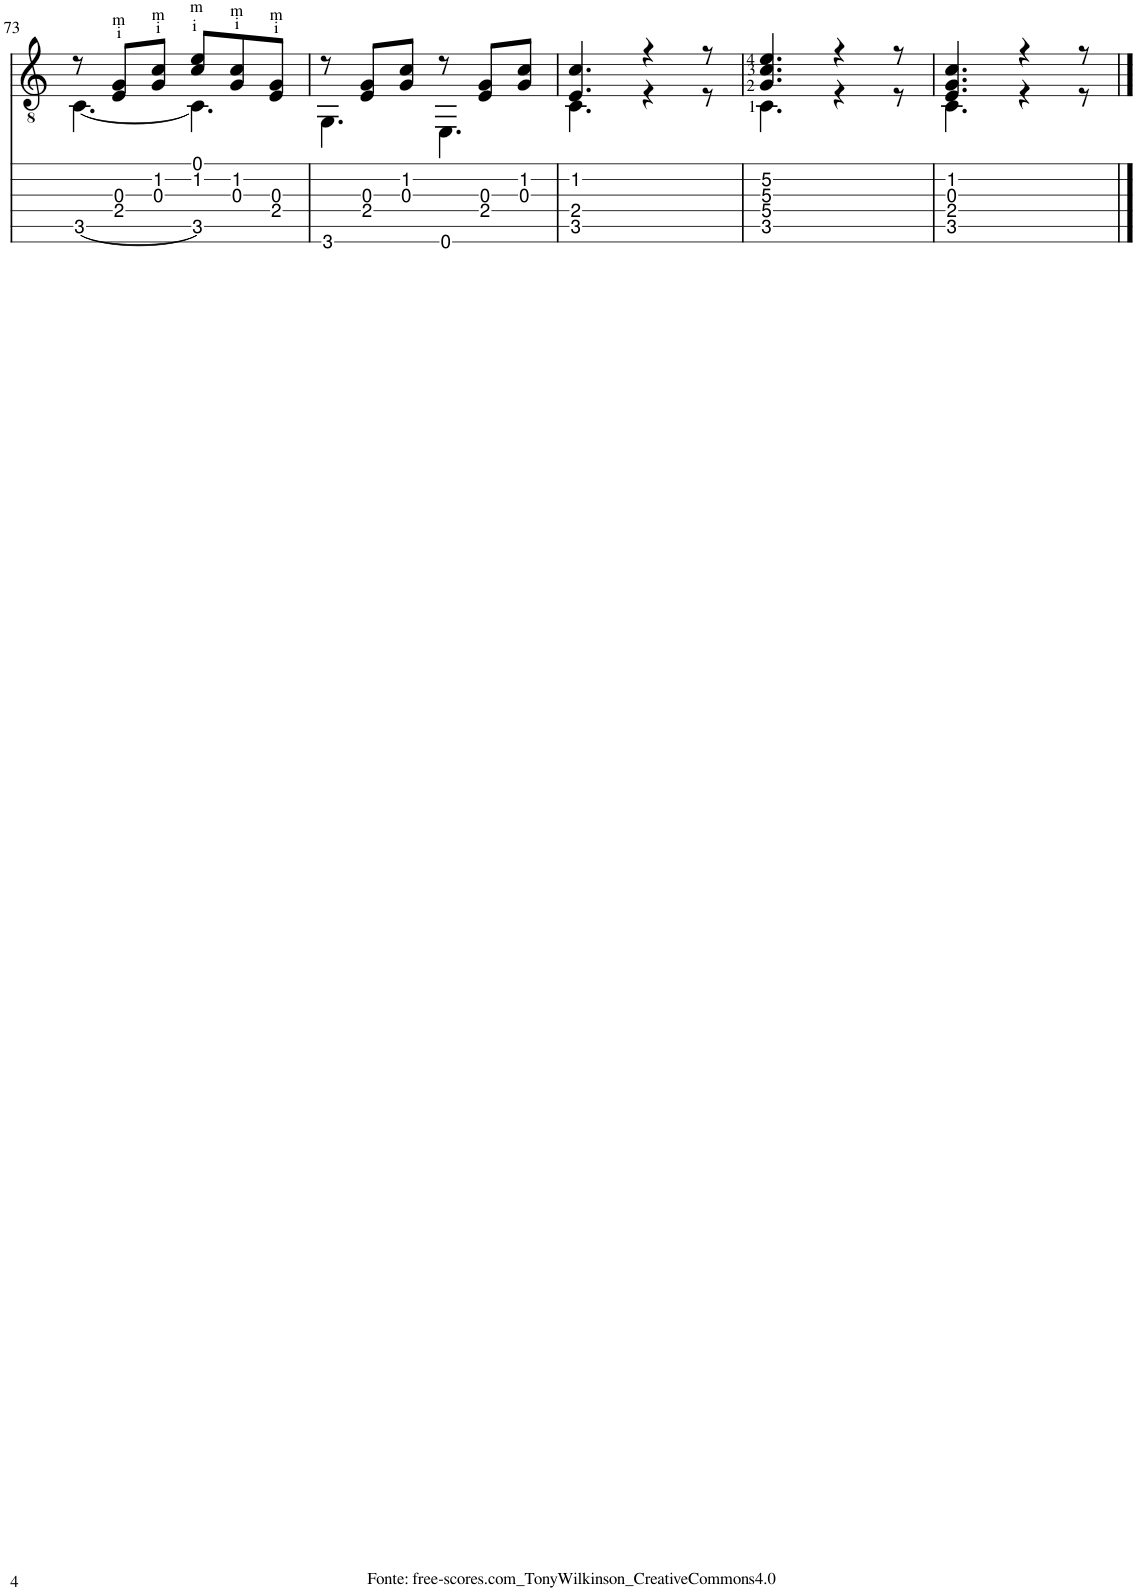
**kern	**kern
*part1	*part1
*staff2	*staff1
*I"Guitar	*
*I'Guit.	*
!!LO:PB:g=z
*	*clefGv2
*k[]	*k[]
*M6/8	*M6/8
=73	=73
*^	*^
8r	[4.C	8r	[4.C\
8E\ 8G\L	.	8E/ 8G/L	.
8G\ 8c\J	.	8G/ 8c/J	.
8c\ 8e\L	4.C]	8c/ 8e/L	4.C\]
8G\ 8c\	.	8G/ 8c/	.
8E\ 8G\J	.	8E/ 8G/J	.
=74	=74	=74	=74
8r	4.GG	8r	4.GG\
8E\ 8G\L	.	8E/ 8G/L	.
8G\ 8c\J	.	8G/ 8c/J	.
8r	4.EE	8r	4.EE\
8E\ 8G\L	.	8E/ 8G/L	.
8G\ 8c\J	.	8G/ 8c/J	.
=75	=75	=75	=75
4.E 4.c	4.C	4.E/ 4.c/	4.C\
4r	4r	4r	4r
8r	8r	8r	8r
=76	=76	=76	=76
4.G 4.c 4.e	4.C	4.G/ 4.c/ 4.e/	4.C\
4r	4r	4r	4r
8r	8r	8r	8r
=77	=77	=77	=77
4.E 4.G 4.c	4.C	4.E/ 4.G/ 4.c/	4.C\
4r	4r	4r	4r
8r	8r	8r	8r
*v	*v	*	*
*	*v	*v
==	==
*-	*-
